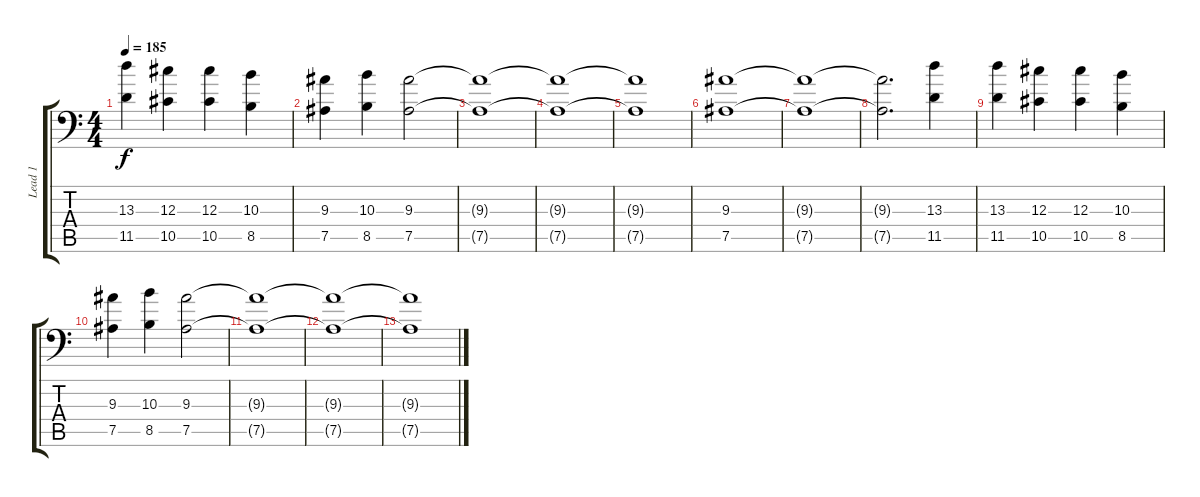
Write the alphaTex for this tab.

\track ("Lead 1" "Lead 1") {instrument overdrivenguitar}
\staff {score tabs}
\tuning (Bb3 F3 Db3 Ab2 Eb2 Bb1) {hide}
\ts (4 4)
\tempo 185
\clef f4
\ks c
(13.3 11.5).4{dy f} (12.3 10.5).4 (12.3 10.5).4 (10.3 8.5).4 |
(9.3 7.5).4 (10.3 8.5).4 (9.3 7.5).2 |
(9.3{t} 7.5{t}).1 |
(9.3{t} 7.5{t}).1 |
(9.3{t} 7.5{t}).1 |
(9.3 7.5).1 |
(9.3{t} 7.5{t}).1 |
(9.3{t} 7.5{t}).2{d} (13.3 11.5).4 |
(13.3 11.5).4 (12.3 10.5).4 (12.3 10.5).4 (10.3 8.5).4 |
(9.3 7.5).4 (10.3 8.5).4 (9.3 7.5).2 |
(9.3{t} 7.5{t}).1 |
(9.3{t} 7.5{t}).1 |
(9.3{t} 7.5{t}).1
